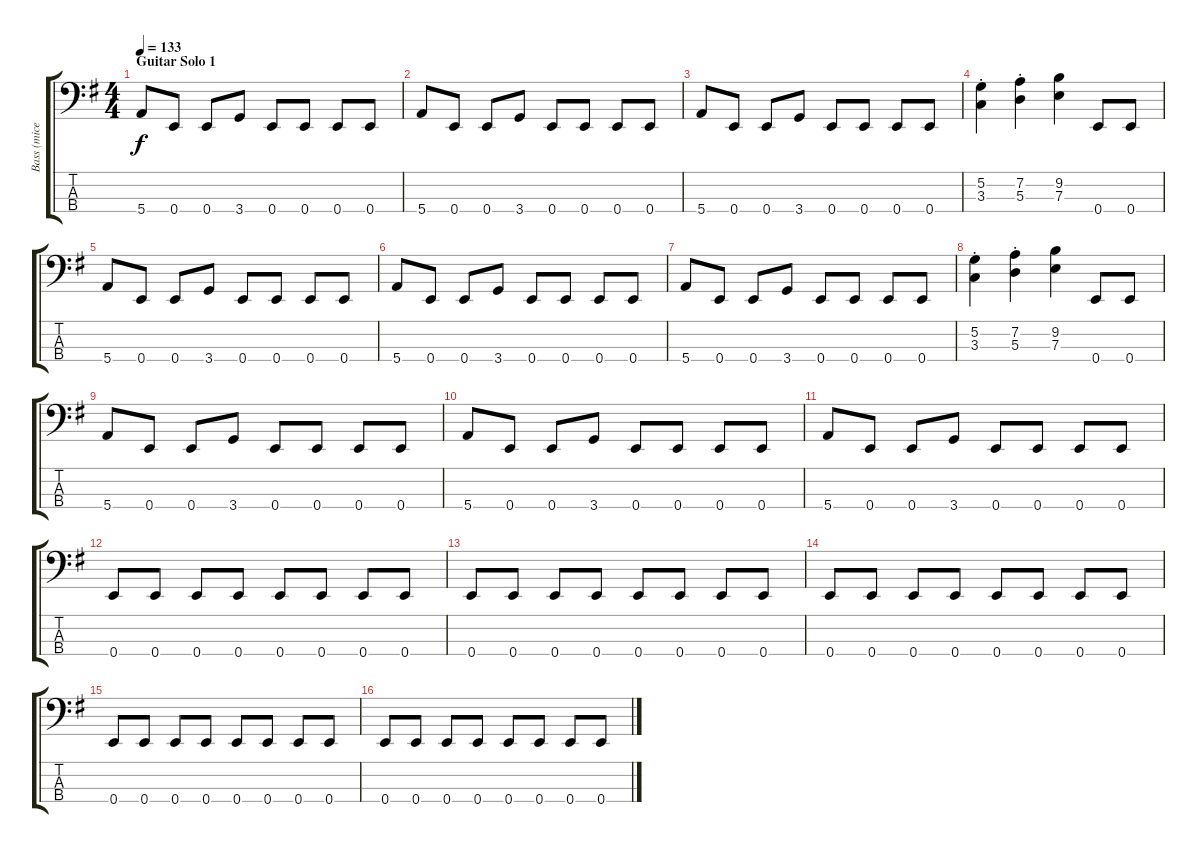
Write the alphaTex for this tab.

\track ("Bass (miced amp)" "Bass (mice") {instrument overdrivenguitar}
\staff {score tabs}
\tuning (G2 D2 A1 E1) {hide}
\ts (4 4)
\section ("" "Guitar Solo 1")
\tempo 133
\clef f4
\ks g
5.4.8{dy f} 0.4.8 0.4.8 3.4.8 0.4.8 0.4.8 0.4.8 0.4.8 |
5.4.8 0.4.8 0.4.8 3.4.8 0.4.8 0.4.8 0.4.8 0.4.8 |
5.4.8 0.4.8 0.4.8 3.4.8 0.4.8 0.4.8 0.4.8 0.4.8 |
(5.2{st} 3.3{st}).4 (7.2{st} 5.3{st}).4 (9.2 7.3).4 0.4.8 0.4.8 |
5.4.8 0.4.8 0.4.8 3.4.8 0.4.8 0.4.8 0.4.8 0.4.8 |
5.4.8 0.4.8 0.4.8 3.4.8 0.4.8 0.4.8 0.4.8 0.4.8 |
5.4.8 0.4.8 0.4.8 3.4.8 0.4.8 0.4.8 0.4.8 0.4.8 |
(5.2{st} 3.3{st}).4 (7.2{st} 5.3{st}).4 (9.2 7.3).4 0.4.8 0.4.8 |
5.4.8 0.4.8 0.4.8 3.4.8 0.4.8 0.4.8 0.4.8 0.4.8 |
5.4.8 0.4.8 0.4.8 3.4.8 0.4.8 0.4.8 0.4.8 0.4.8 |
5.4.8 0.4.8 0.4.8 3.4.8 0.4.8 0.4.8 0.4.8 0.4.8 |
0.4.8 0.4.8 0.4.8 0.4.8 0.4.8 0.4.8 0.4.8 0.4.8 |
0.4.8 0.4.8 0.4.8 0.4.8 0.4.8 0.4.8 0.4.8 0.4.8 |
0.4.8 0.4.8 0.4.8 0.4.8 0.4.8 0.4.8 0.4.8 0.4.8 |
0.4.8 0.4.8 0.4.8 0.4.8 0.4.8 0.4.8 0.4.8 0.4.8 |
0.4.8 0.4.8 0.4.8 0.4.8 0.4.8 0.4.8 0.4.8 0.4.8
